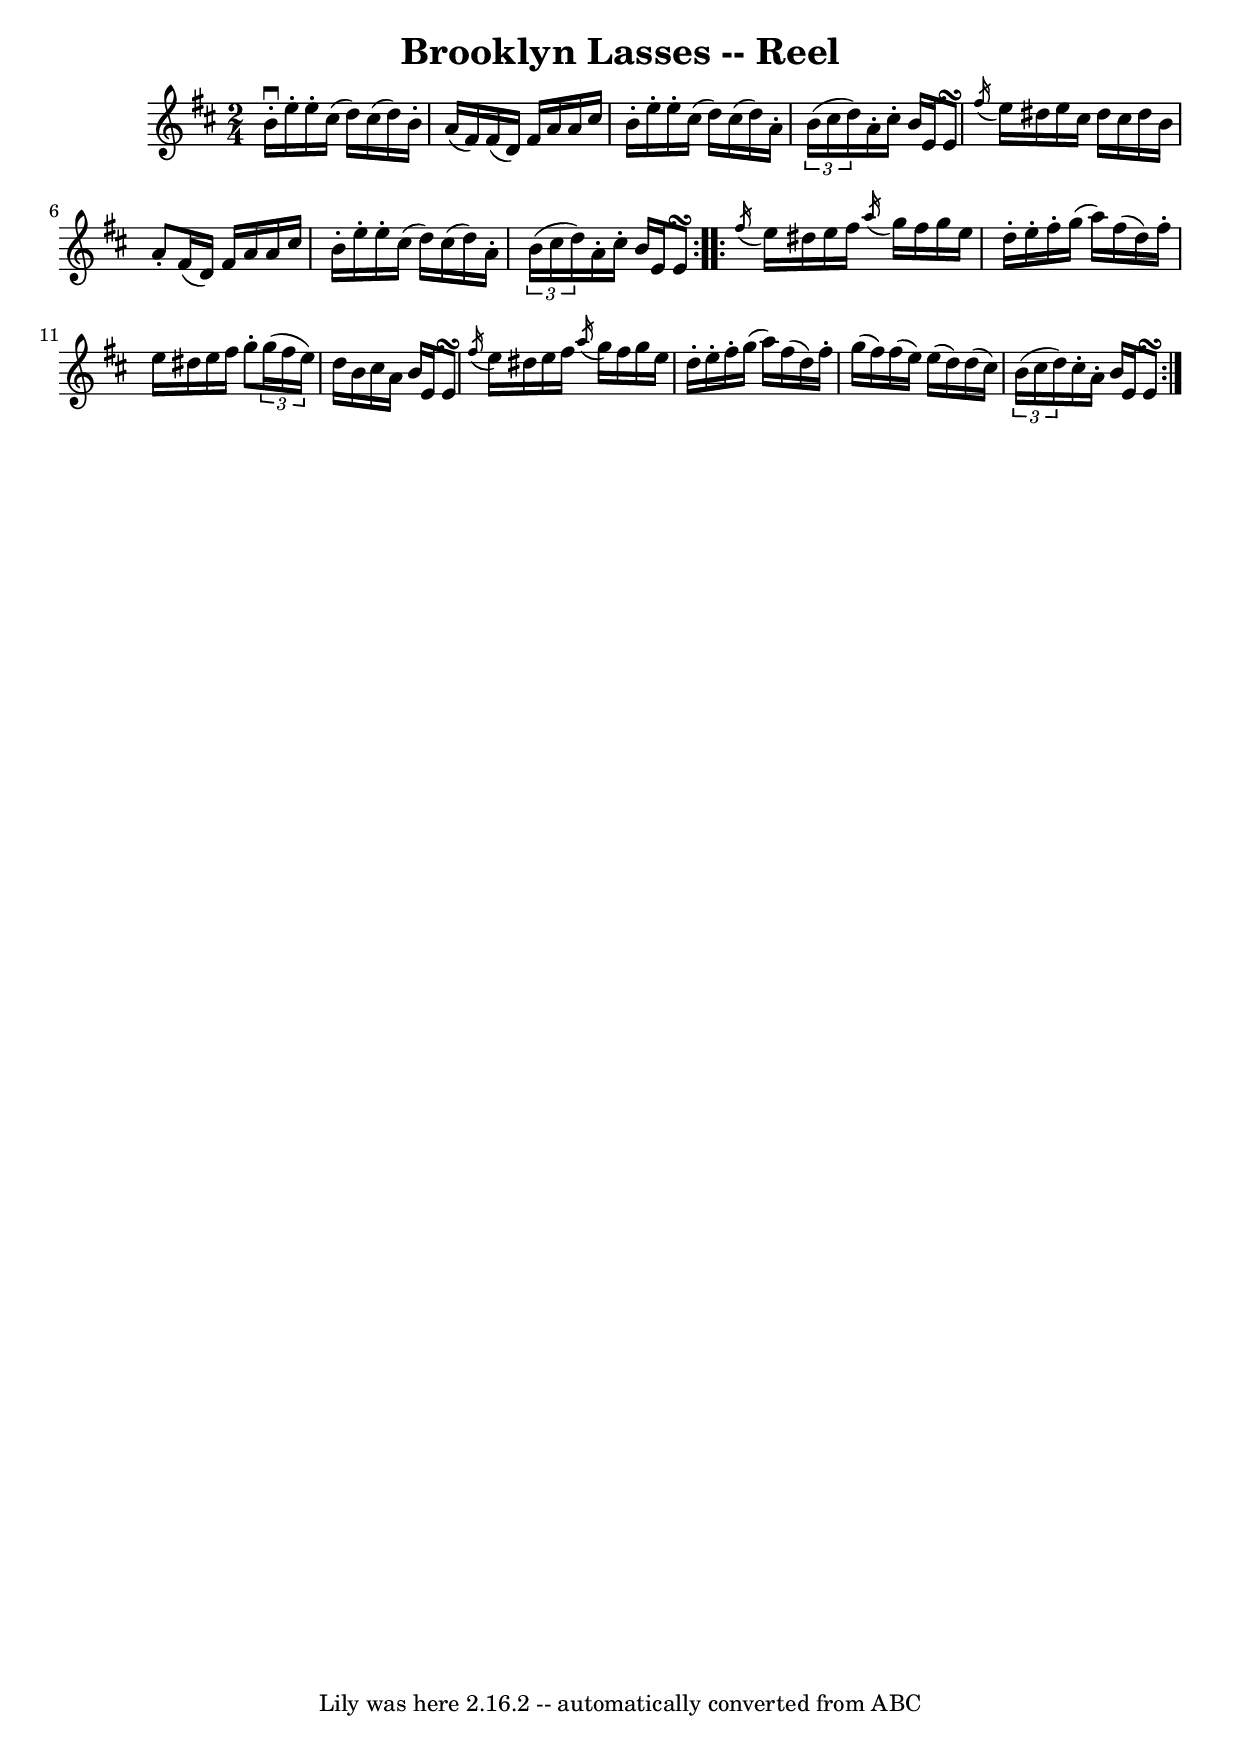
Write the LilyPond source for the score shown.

\version "2.16.2"
\include "Mammoth.ily"
\header {
%%	%% book = "Ryan's Mammoth Collection"
	crossRefNumber = "1"
	footnotes = ""
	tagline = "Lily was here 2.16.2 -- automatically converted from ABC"
	title = "Brooklyn Lasses -- Reel"
}
voicedefault =  {


\repeat volta 2 {
\time 2/4

\key e \dorian
  \override Score.SpacingSpanner #'common-shortest-duration = #(ly:make-moment 1 2)
b'16^\downbow-. e''16-. e''16-. cis''16 (
d''16) cis''16 (d''16) b'16-. |
 a'16 (fis'16)
fis'16 (d'16) fis'16 a'16 a'16 cis''16  |
 b'16-.
e''16-. e''16-. cis''16 (d''16) cis''16 (d''16) a'16-.
|
   \times 2/3 { b'16 (cis''16 d''16) } a'16-. cis''16
-. b'16 e'16 e'8\turn  |
     \acciaccatura { fis''16  } e''16
dis''16 e''16 cis''16 dis''16 cis''16 dis''16 b'16  |

 a'8-. fis'16 (d'16) fis'16 a'16 a'16 cis''16  |

b'16-. e''16-. e''16-. cis''16 (d''16) cis''16 (d''16)
a'16-. |
   \times 2/3 { b'16 (cis''16 d''16) } a'16-.
cis''16-. b'16 e'16 e'8\turn  } \repeat volta 2 {     \acciaccatura {
fis''16  } e''16 dis''16 e''16 fis''16  \acciaccatura { a''16  } g''16
 fis''16 g''16 e''16  |
 d''16-. e''16-. fis''16-.
g''16 (a''16) fis''16 (d''16) fis''16-. |
 e''16
dis''16 e''16 fis''16 g''8-.   \times 2/3 { g''16 (fis''16
e''16) } |
 d''16 b'16 cis''16 a'16 b'16 e'16 e'8
\turn  |
     \acciaccatura { fis''16  } e''16 dis''16 e''16
fis''16  \acciaccatura { a''16  } g''16 fis''16 g''16 e''16  |

d''16-. e''16-. fis''16-. g''16 (a''16) fis''16 (d''16)
 fis''16-. |
 g''16 (fis''16) fis''16 (e''16) e''16 (
 d''16) d''16 (cis''16) |
   \times 2/3 { b'16 (cis''16
 d''16) } cis''16-. a'16-. b'16 e'16 e'8\turn  }
}

\score{
    <<

	\context Staff="default"
	{
	    \voicedefault
	}

    >>
	\layout {
	}
	\midi {}
}
